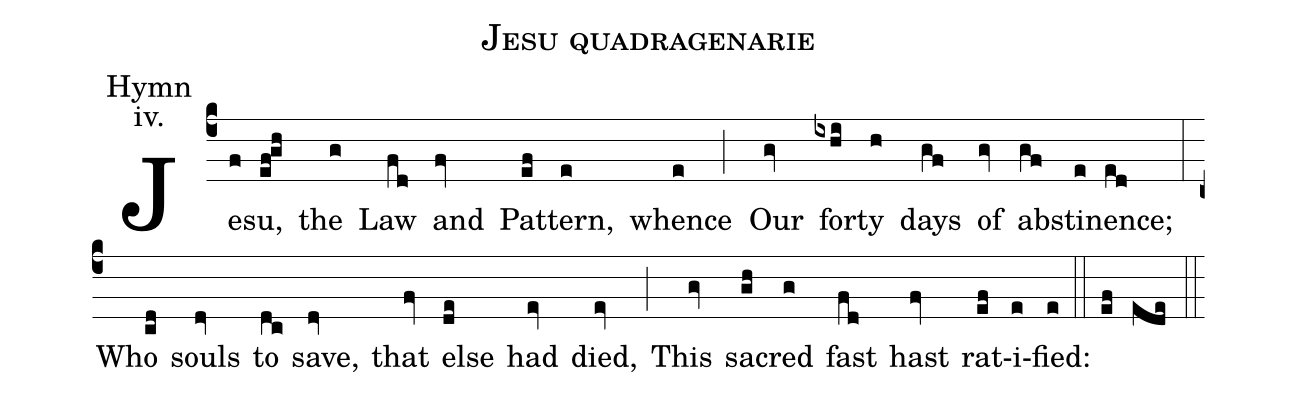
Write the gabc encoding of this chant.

name:Jesu quadragenarie;
annotation: Hymn;
annotation: iv.;
mode: 4;
office-part: Office Hymn;
%%
(c4) Je(f)su,(ef!gh) the(g) Law(fd) and(fv) Pat(ef)tern,(e) whence(e) (;) Our(gv) for(ixhi)ty(h) days(gf) of(gv) ab(gf)sti(e)nence;(ed) (:) Who(cd) souls(dv) to(dc) save,(dv) that(fv) else(de) had(ev) died,(ev) (;) This(gv) sa(gh)cred(g) fast(fd) hast(fv) rat(ef)i(e)fied:(e) (::)  (ef) (ede) (::)
